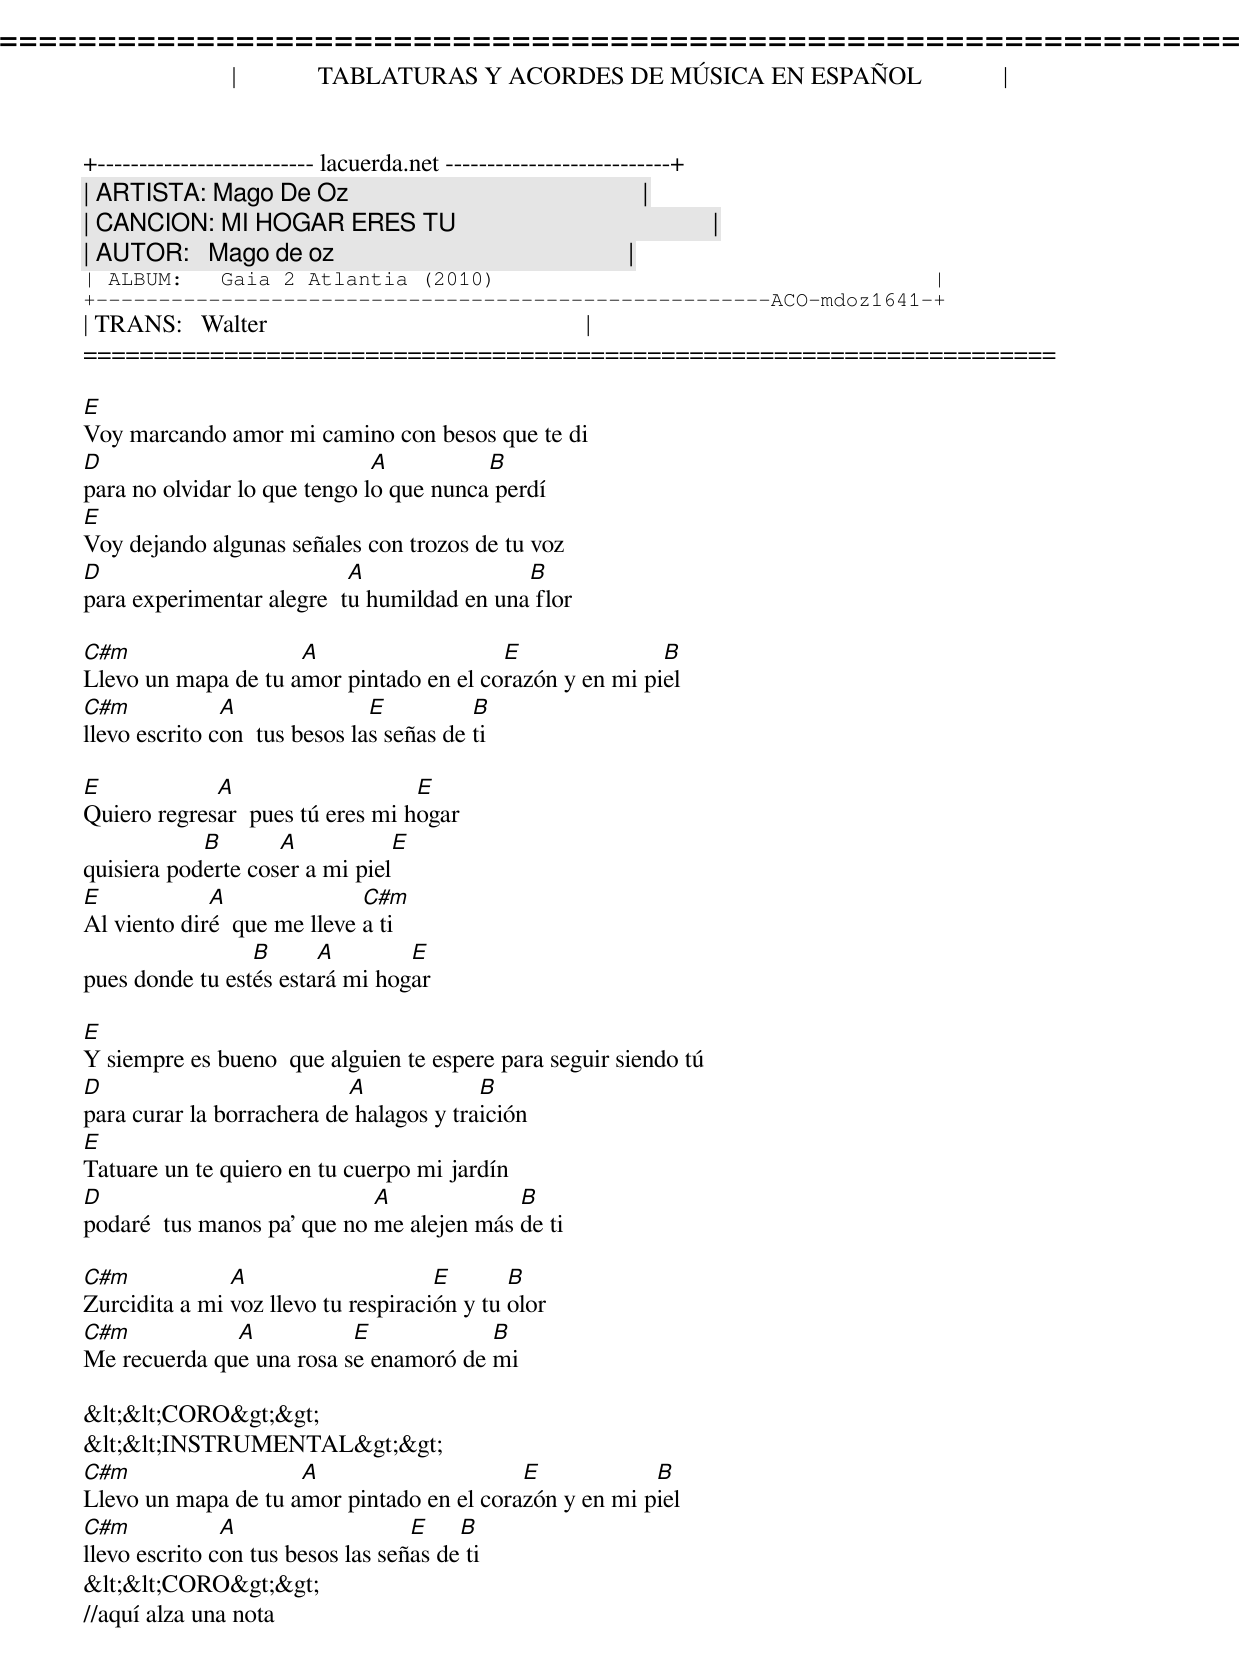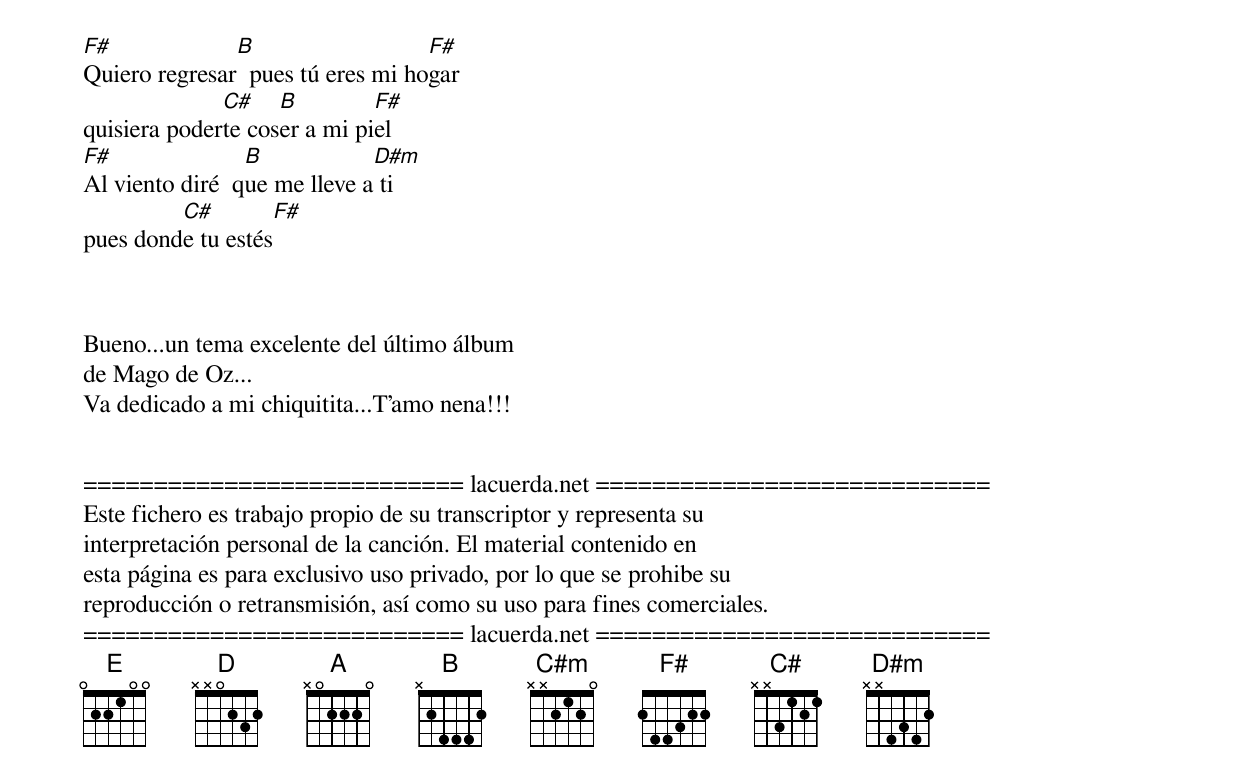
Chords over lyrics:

=====================================================================
|             TABLATURAS Y ACORDES DE MÚSICA EN ESPAÑOL             |
+-------------------------- lacuerda.net ---------------------------+
| ARTISTA: Mago De Oz                                               |
| CANCION: MI HOGAR ERES TU                                         |
| AUTOR:   Mago de oz                                               |
| ALBUM:   Gaia 2 Atlantia (2010)                                   |
+------------------------------------------------------ACO-mdoz1641-+
| TRANS:   Walter                                                   |
=====================================================================

E
Voy marcando amor mi camino con besos que te di
D                             A          B
para no olvidar lo que tengo lo que nunca perdí
E
Voy dejando algunas señales con trozos de tu voz
D                          A                B
para experimentar alegre  tu humildad en una flor

C#m                  A                   E               B
Llevo un mapa de tu amor pintado en el corazón y en mi piel
C#m            A               E          B
llevo escrito con  tus besos las señas de ti

E            A                    E
Quiero regresar  pues tú eres mi hogar
            B       A           E
quisiera poderte coser a mi piel
E            A               C#m
Al viento diré  que me lleve a ti
                 B      A        E
pues donde tu estés estará mi hogar

E
Y siempre es bueno  que alguien te espere para seguir siendo tú
D                          A             B
para curar la borrachera de halagos y traición
E
Tatuare un te quiero en tu cuerpo mi jardín
D                            A             B
podaré  tus manos pa' que no me alejen más de ti

C#m            A                     E       B
Zurcidita a mi voz llevo tu respiración y tu olor
C#m           A           E            B
Me recuerda que una rosa se enamoró de mi

&lt;&lt;CORO&gt;&gt;
&lt;&lt;INSTRUMENTAL&gt;&gt;
C#m                  A                     E            B
Llevo un mapa de tu amor pintado en el corazón y en mi piel
C#m            A                   E    B
llevo escrito con tus besos las señas de ti
&lt;&lt;CORO&gt;&gt;
//aquí alza una nota
F#             B                   F#
Quiero regresar  pues tú eres mi hogar
              C#    B         F#
quisiera poderte coser a mi piel
F#               B            D#m
Al viento diré  que me lleve a ti
         C#                 F#
pues donde tu estés



Bueno...un tema excelente del último álbum
de Mago de Oz...
Va dedicado a mi chiquitita...T'amo nena!!!


=========================== lacuerda.net ============================
Este fichero es trabajo propio de su transcriptor y representa su
interpretación personal de la canción. El material contenido en
esta página es para exclusivo uso privado, por lo que se prohibe su
reproducción o retransmisión, así como su uso para fines comerciales.
=========================== lacuerda.net ============================
